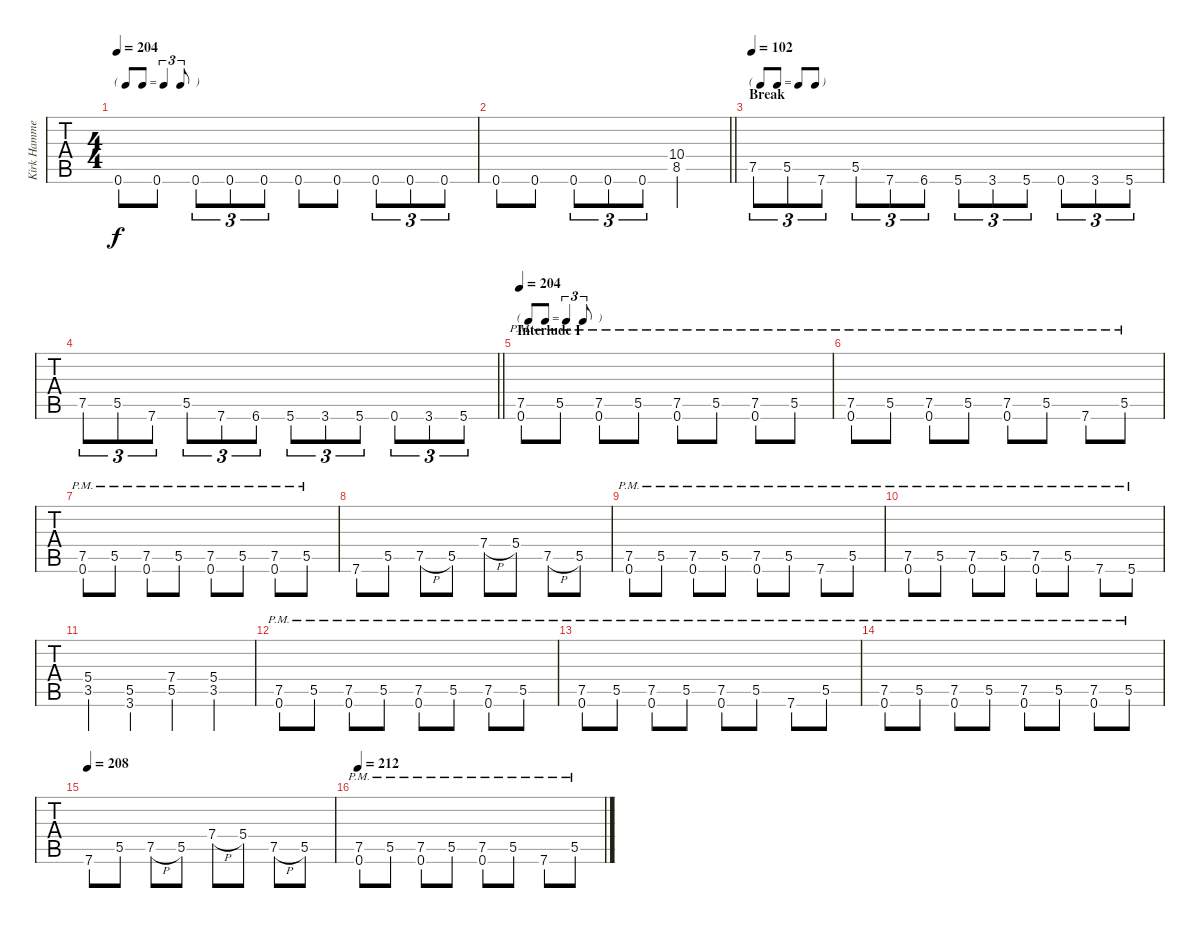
\track ("Kirk Hammett" "Kirk Hamme") {instrument distortionguitar}
\staff {tabs}
\tuning (E4 B3 G3 D3 A2 E2) {hide}
\ts (4 4)
\tf triplet8th
\tempo 204
\clef g2
\ks c
0.6.8{dy f} 0.6.8 0.6.8{tu (3 2)} 0.6.8{tu (3 2)} 0.6.8{tu (3 2)} 0.6.8 0.6.8 0.6.8{tu (3 2)} 0.6.8{tu (3 2)} 0.6.8{tu (3 2)} |
\barLineRight lightlight
0.6.8 0.6.8 0.6.8{tu (3 2)} 0.6.8{tu (3 2)} 0.6.8{tu (3 2)} (10.4 8.5).2 |
\tf none
\section ("" "Break")
\tempo 102
7.5.8{tu (3 2)} 5.5.8{tu (3 2)} 7.6.8{tu (3 2)} 5.5.8{tu (3 2)} 7.6.8{tu (3 2)} 6.6.8{tu (3 2)} 5.6.8{tu (3 2)} 3.6.8{tu (3 2)} 5.6.8{tu (3 2)} 0.6.8{tu (3 2)} 3.6.8{tu (3 2)} 5.6.8{tu (3 2)} |
\barLineRight lightlight
7.5.8{tu (3 2)} 5.5.8{tu (3 2)} 7.6.8{tu (3 2)} 5.5.8{tu (3 2)} 7.6.8{tu (3 2)} 6.6.8{tu (3 2)} 5.6.8{tu (3 2)} 3.6.8{tu (3 2)} 5.6.8{tu (3 2)} 0.6.8{tu (3 2)} 3.6.8{tu (3 2)} 5.6.8{tu (3 2)} |
\tf triplet8th
\section ("" "Interlude I")
\tempo 204
(7.5{pm} 0.6{pm}).8 5.5{pm}.8 (7.5{pm} 0.6{pm}).8 5.5{pm}.8 (7.5{pm} 0.6{pm}).8 5.5{pm}.8 (7.5{pm} 0.6{pm}).8 5.5{pm}.8 |
(7.5{pm} 0.6{pm}).8 5.5{pm}.8 (7.5{pm} 0.6{pm}).8 5.5{pm}.8 (7.5{pm} 0.6{pm}).8 5.5{pm}.8 7.6{pm}.8 5.5{pm}.8 |
(7.5{pm} 0.6{pm}).8 5.5{pm}.8 (7.5{pm} 0.6{pm}).8 5.5{pm}.8 (7.5{pm} 0.6{pm}).8 5.5{pm}.8 (7.5{pm} 0.6{pm}).8 5.5{pm}.8 |
7.6.8 5.5.8 7.5{h}.8 5.5.8 7.4{h}.8 5.4.8 7.5{h}.8 5.5.8 |
(7.5{pm} 0.6{pm}).8 5.5{pm}.8 (7.5{pm} 0.6{pm}).8 5.5{pm}.8 (7.5{pm} 0.6{pm}).8 5.5{pm}.8 7.6{pm}.8 5.5{pm}.8 |
(7.5{pm} 0.6{pm}).8 5.5{pm}.8 (7.5{pm} 0.6{pm}).8 5.5{pm}.8 (7.5{pm} 0.6{pm}).8 5.5{pm}.8 7.6{pm}.8 5.6{pm}.8 |
(5.4 3.5).4 (5.5 3.6).4 (7.4 5.5).4 (5.4 3.5).4 |
(7.5{pm} 0.6{pm}).8 5.5{pm}.8 (7.5{pm} 0.6{pm}).8 5.5{pm}.8 (7.5{pm} 0.6{pm}).8 5.5{pm}.8 (7.5{pm} 0.6{pm}).8 5.5{pm}.8 |
(7.5{pm} 0.6{pm}).8 5.5{pm}.8 (7.5{pm} 0.6{pm}).8 5.5{pm}.8 (7.5{pm} 0.6{pm}).8 5.5{pm}.8 7.6{pm}.8 5.5{pm}.8 |
(7.5{pm} 0.6{pm}).8 5.5{pm}.8 (7.5{pm} 0.6{pm}).8 5.5{pm}.8 (7.5{pm} 0.6{pm}).8 5.5{pm}.8 (7.5{pm} 0.6{pm}).8 5.5{pm}.8 |
\tempo 208
7.6.8 5.5.8 7.5{h}.8 5.5.8 7.4{h}.8 5.4.8 7.5{h}.8 5.5.8 |
\tempo 212
(7.5{pm} 0.6{pm}).8 5.5{pm}.8 (7.5{pm} 0.6{pm}).8 5.5{pm}.8 (7.5{pm} 0.6{pm}).8 5.5{pm}.8 7.6{pm}.8 5.5{pm}.8
